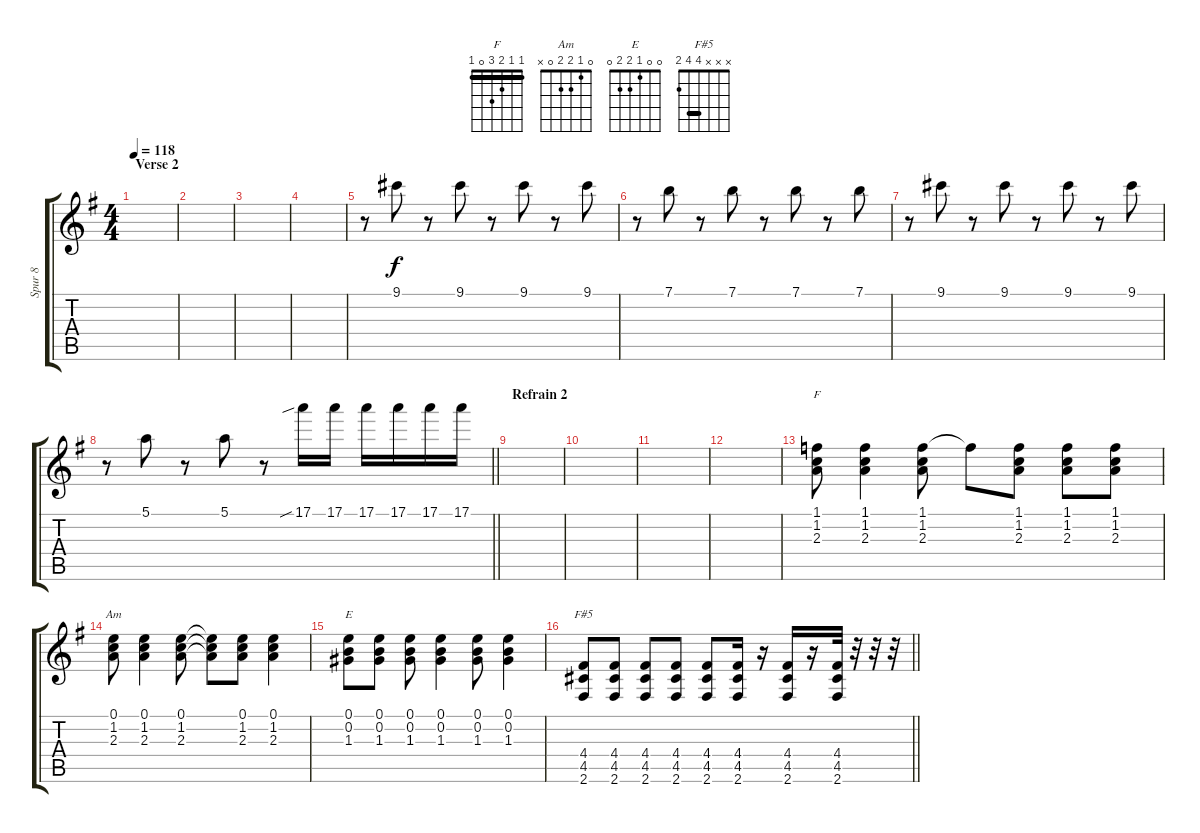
\track ("Spur 8" "Spur 8") {instrument electricguitarclean}
\staff {score tabs}
\tuning (E4 B3 G3 D3 A2 E2) {hide}
\chord ("F" 1 1 2 3 0 1) {barre 1}
\chord ("Am" 0 1 2 2 0 x)
\chord ("E" 0 0 1 2 2 0)
\chord ("F#5" x x x 4 4 2) {barre 4}
\ts (4 4)
\section ("" "Verse 2")
\tempo 118
\clef g2
\ks g
|
|
|
|
r.8 9.1.8 r.8 9.1.8 r.8 9.1.8 r.8 9.1.8 |
r.8 7.1.8 r.8 7.1.8 r.8 7.1.8 r.8 7.1.8 |
r.8 9.1.8 r.8 9.1.8 r.8 9.1.8 r.8 9.1.8 |
\barLineRight lightlight
r.8 5.1.8 r.8 5.1.8 r.8 17.1{sib}.16 17.1.16 17.1.16 17.1.16 17.1.16 17.1.16 |
\section ("" "Refrain 2")
|
|
|
|
(1.1 1.2 2.3).8{ch "F"} (1.1 1.2 2.3).4 (1.1 1.2 2.3).8 1.1{t}.8 (1.1 1.2 2.3).8 (1.1 1.2 2.3).8 (1.1 1.2 2.3).8 |
(0.1 1.2 2.3).8{ch "Am"} (0.1 1.2 2.3).4 (0.1 1.2 2.3).8 (0.1{t} 1.2{t} 2.3{t}).8 (0.1 1.2 2.3).8 (0.1 1.2 2.3).4 |
(0.1 0.2 1.3).8{ch "E"} (0.1 0.2 1.3).8 (0.1 0.2 1.3).8 (0.1 0.2 1.3).4 (0.1 0.2 1.3).8 (0.1 0.2 1.3).4 |
\barLineRight lightlight
(4.4 4.5 2.6).8{ch "F#5"} (4.4 4.5 2.6).8 (4.4 4.5 2.6).8 (4.4 4.5 2.6).8 (4.4 4.5 2.6).8 (4.4 4.5 2.6).16 r.16 (4.4 4.5 2.6).16 r.16 (4.4 4.5 2.6).32 r.32 r.32 r.32
